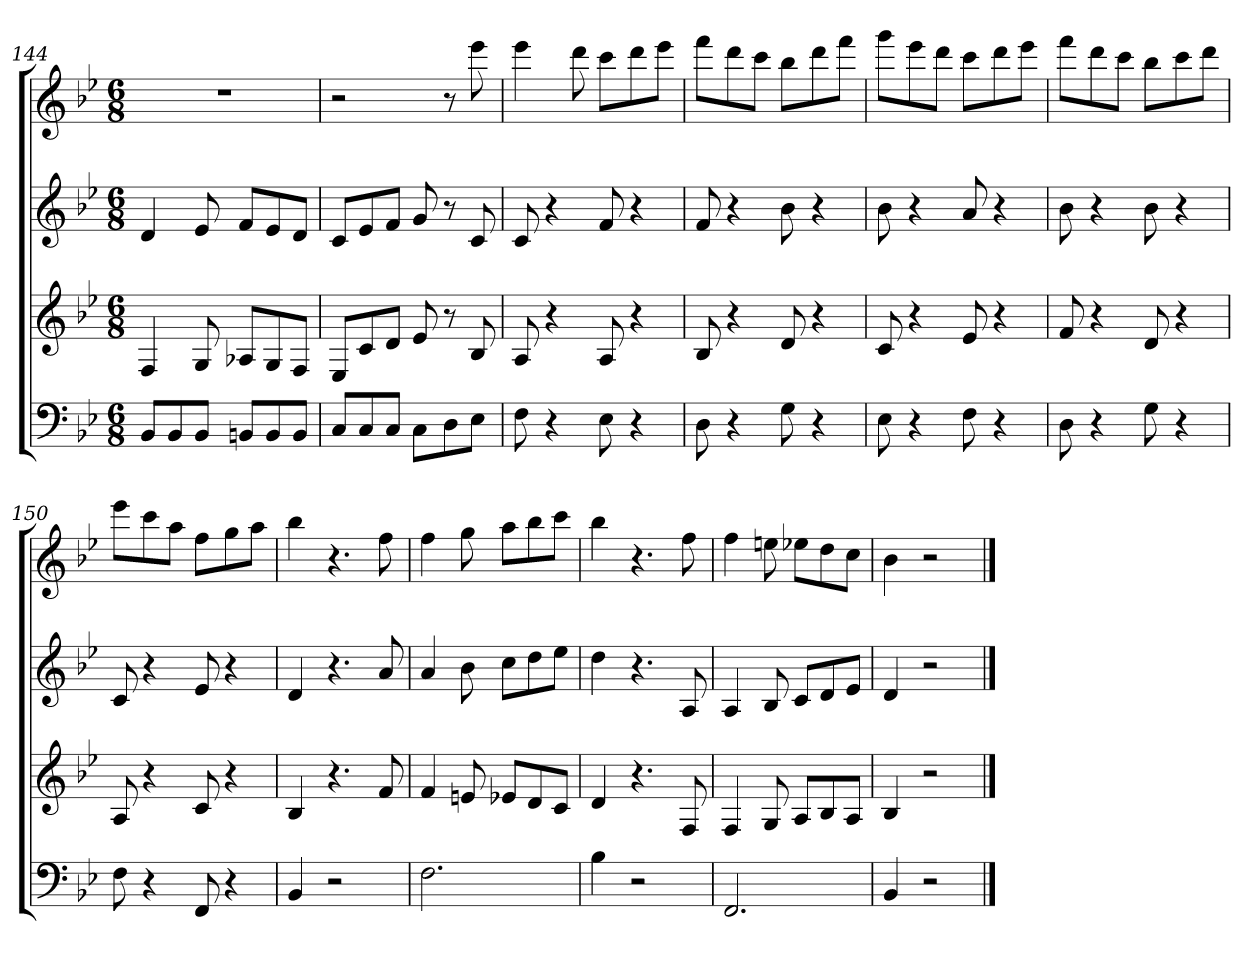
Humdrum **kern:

**kern	**kern	**kern	**kern
*part4	*part3	*part2	*part1
*staff4	*staff3	*staff2	*staff1
*k[b-e-]	*k[b-e-]	*k[b-e-]	*k[b-e-]
*B-:	*B-:	*B-:	*B-:
*M6/8	*M6/8	*M6/8	*M6/8
=144	=144	=144	=144
8BB-L	4F	4d	2.r
8BB-	.	.	.
8BB-J	8G	8e-	.
8BBnL	8A-XL	8fL	.
8BB	8G	8e-	.
8BBJ	8FJ	8dJ	.
=145	=145	=145	=145
8CL	8E-L	8cL	2r
8C	8c	8e-	.
8CJ	8dJ	8fJ	.
8CL	8e-	8g	.
8D	8r	8r	8r
8E-J	8B-	8c	8eee-
=146	=146	=146	=146
8F	8A	8c	4eee-
4r	4r	4r	.
.	.	.	8ddd
8E-	8A	8f	8cccL
4r	4r	4r	8ddd
.	.	.	8eee-J
=147	=147	=147	=147
8D	8B-	8f	8fffL
4r	4r	4r	8ddd
.	.	.	8cccJ
8G	8d	8b-	8bb-L
4r	4r	4r	8ddd
.	.	.	8fffJ
=148	=148	=148	=148
8E-	8c	8b-	8gggL
4r	4r	4r	8eee-
.	.	.	8dddJ
8F	8e-	8a	8cccL
4r	4r	4r	8ddd
.	.	.	8eee-J
=149	=149	=149	=149
8D	8f	8b-	8fffL
4r	4r	4r	8ddd
.	.	.	8cccJ
8G	8d	8b-	8bb-L
4r	4r	4r	8ccc
.	.	.	8dddJ
=150	=150	=150	=150
8F	8A	8c	8eee-L
4r	4r	4r	8ccc
.	.	.	8aaJ
8FF	8c	8e-	8ffL
4r	4r	4r	8gg
.	.	.	8aaJ
=151	=151	=151	=151
4BB-	4B-	4d	4bb-
2r	4.r	4.r	4.r
.	8f	8a	8ff
=152	=152	=152	=152
2.F	4f	4a	4ff
.	8en	8b-	8gg
.	8e-XL	8ccL	8aaL
.	8d	8dd	8bb-
.	8cJ	8ee-J	8cccJ
=153	=153	=153	=153
4B-	4d	4dd	4bb-
2r	4.r	4.r	4.r
.	8F	8A	8ff
=154	=154	=154	=154
2.FF	4F	4A	4ff
.	8G	8B-	8een
.	8AL	8cL	8ee-XL
.	8B-	8d	8dd
.	8AJ	8e-J	8ccJ
=155	=155	=155	=155
4BB-	4B-	4d	4b-
2r	2r	2r	2r
==	==	==	==
*-	*-	*-	*-
